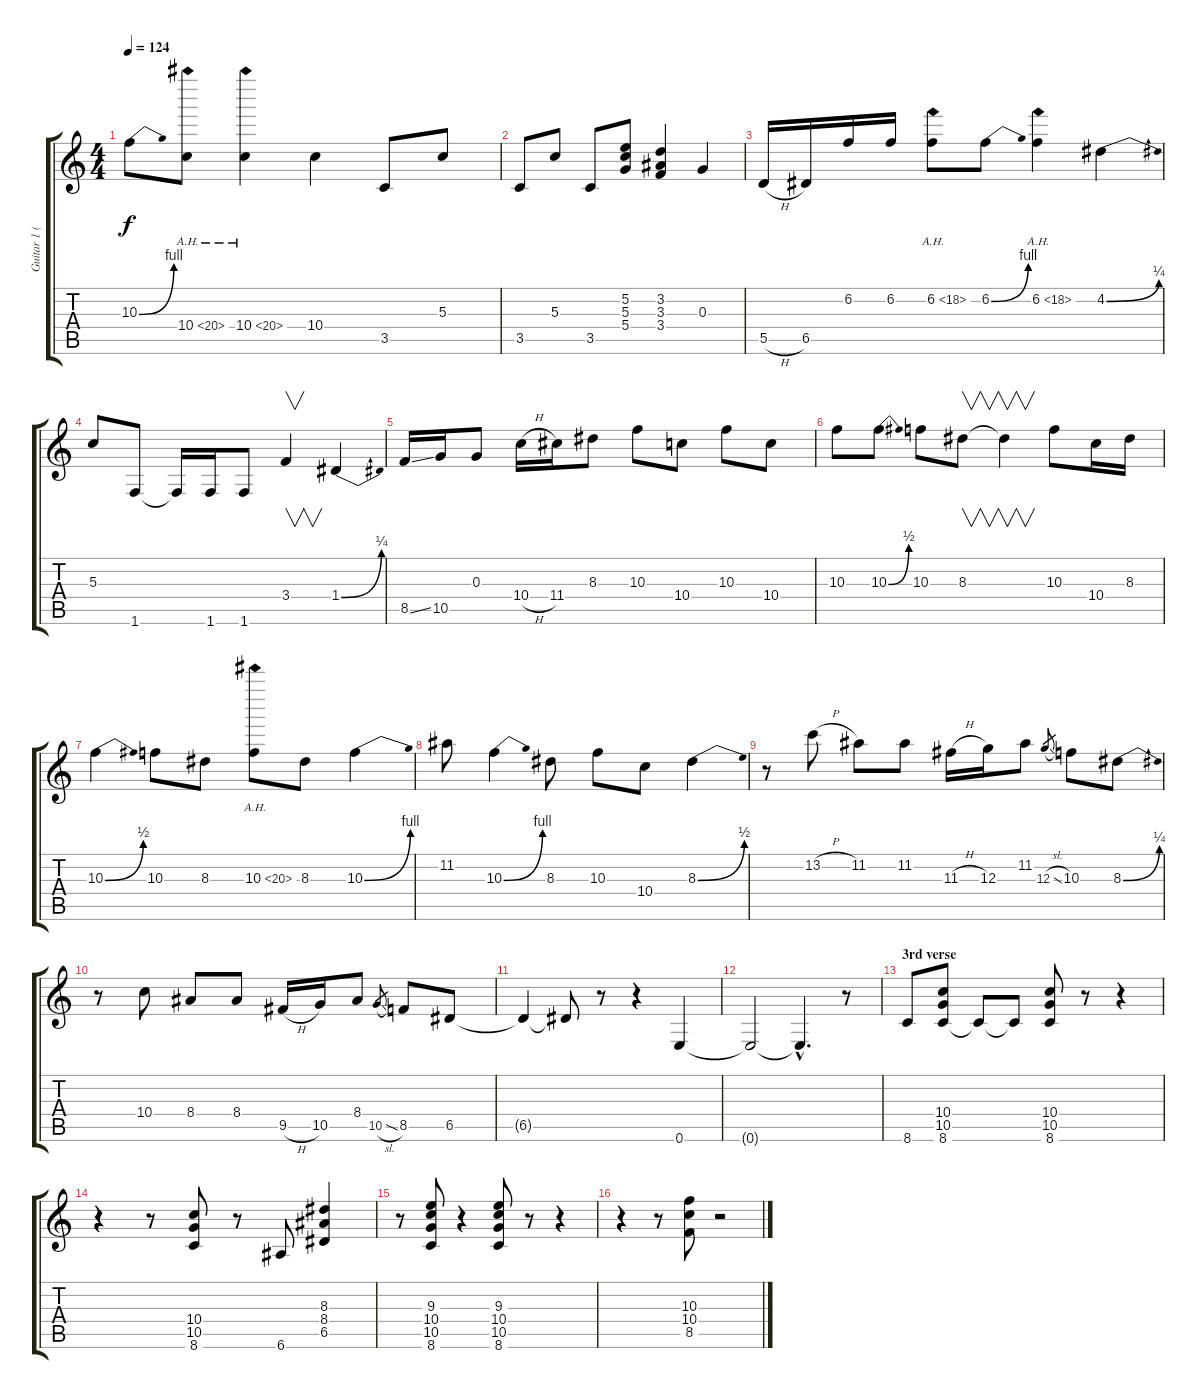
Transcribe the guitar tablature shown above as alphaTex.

\track ("Guitar 1 (Standard Tuning)" "Guitar 1 (") {instrument distortionguitar}
\staff {score tabs}
\tuning (E4 B3 G3 D3 A2 E2) {hide}
\ts (4 4)
\tempo 124
\clef g2
\ks c
10.3{be (bend 0 0 60 4)}.8{dy f} 10.4{ah 10}.8 10.4{ah 10}.4 10.4.4 3.5.8 5.3.8 |
3.5.8 5.3.8 3.5.8 (5.2 5.3 5.4).8 (3.2 3.3 3.4).4 0.3.4 |
5.5{h}.16 6.5.16 6.2.16 6.2.16 6.2{ah 12}.8 6.2{be (bend 0 0 60 4)}.8 6.2{ah 12}.4 4.2{be (bend 0 0 60 1)}.4 |
5.3.8 1.6.8 1.6{t}.16 1.6.16 1.6.8 3.4.4{v} 1.4{be (bend 0 0 60 1)}.4 |
8.5{ss}.16 10.5.16 0.3.8 10.4{h}.16 11.4.16 8.3.8 10.3.8 10.4.8 10.3.8 10.4.8 |
10.3.8 10.3{be (bend 0 0 60 2)}.8 10.3.8 8.3.8{v} 8.3{t}.4{v} 10.3.8 10.4.16 8.3.16 |
10.3{be (bend 0 0 60 2)}.4 10.3.8 8.3.8 10.3{ah 10}.8 8.3.8 10.3{be (bend 0 0 60 4)}.4 |
11.2.8 10.3{be (bend 0 0 60 4)}.4 8.3.8 10.3.8 10.4.8 8.3{be (bend 0 0 60 2)}.4 |
r.8 13.2{h}.8 11.2.8 11.2.8 11.3{h}.16 12.3.16 11.2.8 12.3{sl}.8{gr} 10.3.8 8.3{be (bend 0 0 60 1)}.8 |
r.8 10.4.8 8.4.8 8.4.8 9.5{h}.16 10.5.16 8.4.8 10.5{sl}.8{gr} 8.5.8 6.5.8 |
6.5{t}.4 6.5{t}.8 r.8 r.4 0.6.4 |
0.6{t}.2 0.6{hac t}.4{d} r.8 |
\section ("" "3rd verse")
8.6.8 (10.4 10.5 8.6).8 8.6{t}.8 8.6{t}.8 (10.4 10.5 8.6).8 r.8 r.4 |
r.4 r.8 (10.4 10.5 8.6).8 r.8 6.6.8 (8.3 8.4 6.5).4 |
r.8 (9.3 10.4 10.5 8.6).8 r.4 (9.3 10.4 10.5 8.6).8 r.8 r.4 |
r.4 r.8 (10.3 10.4 8.5).8 r.2
